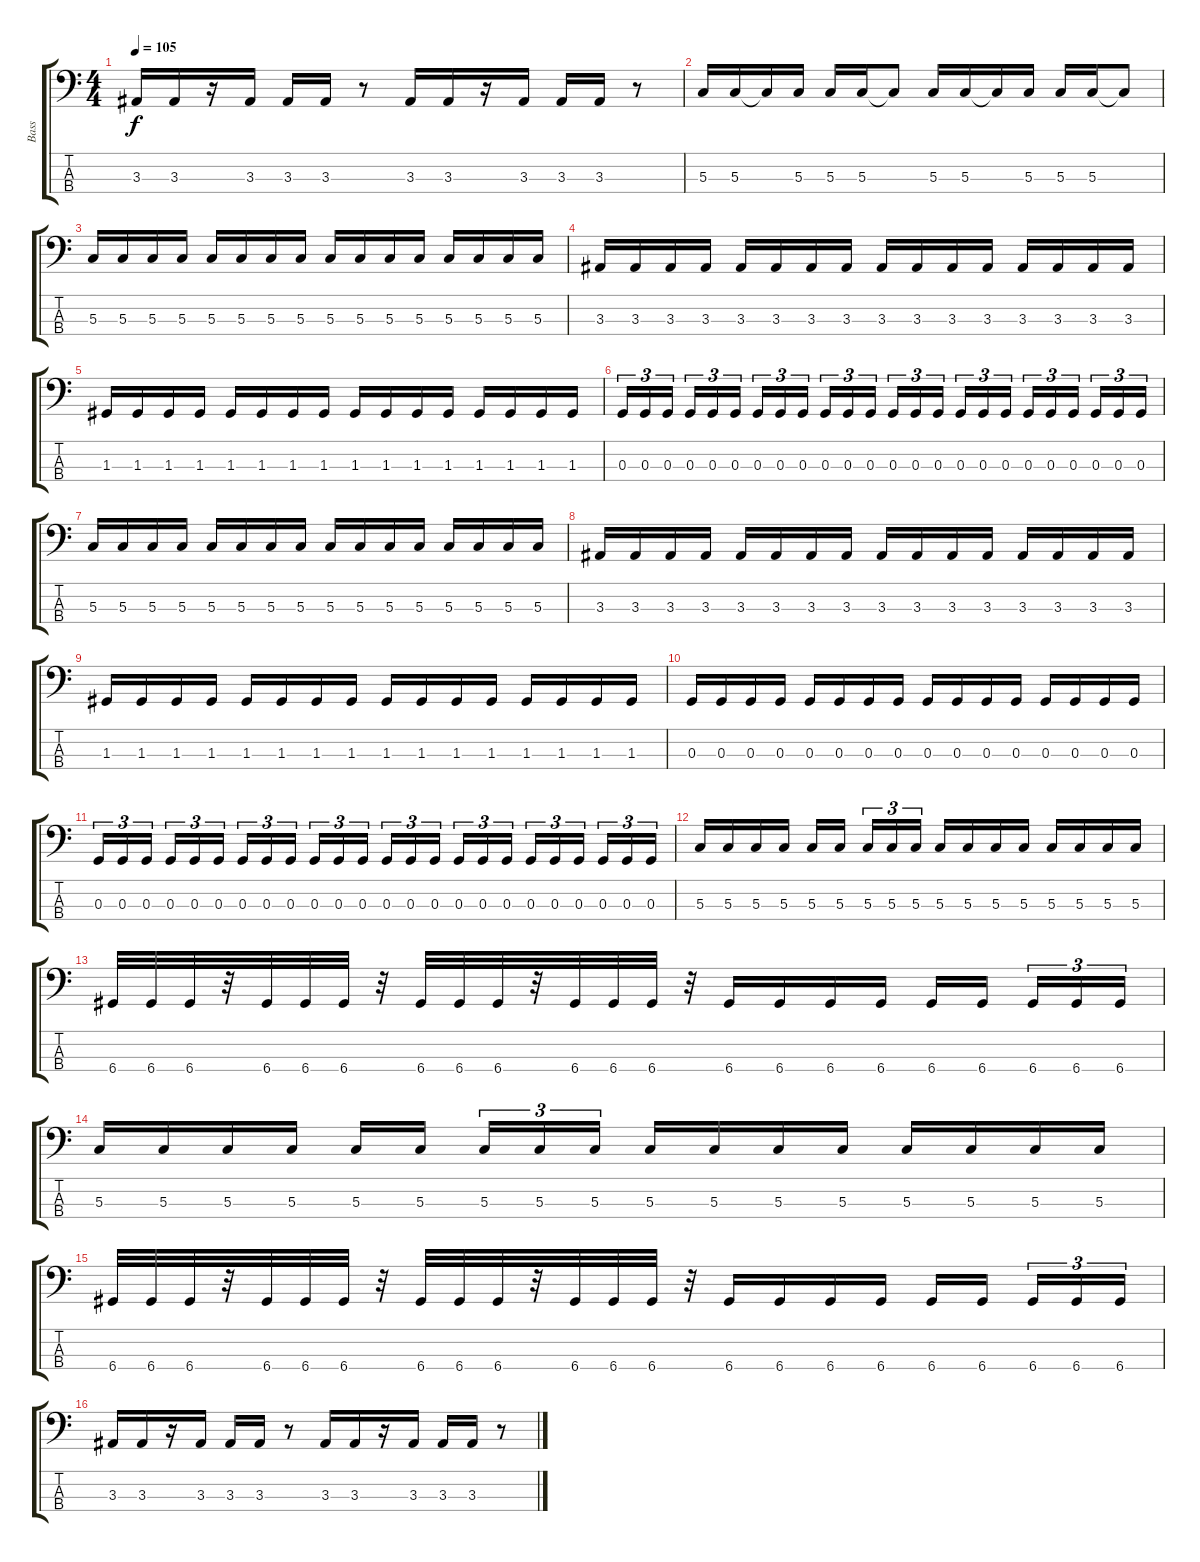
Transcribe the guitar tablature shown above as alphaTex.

\track ("Bass" "Bass") {instrument electricbassfinger}
\staff {score tabs}
\tuning (F2 C2 G1 D1) {hide}
\ts (4 4)
\tempo 105
\clef f4
\ks c
3.3.16{dy f} 3.3.16 r.16 3.3.16 3.3.16 3.3.16 r.8 3.3.16 3.3.16 r.16 3.3.16 3.3.16 3.3.16 r.8 |
5.3.16 5.3.16 5.3{t}.16 5.3.16 5.3.16 5.3.16 5.3{t}.8 5.3.16 5.3.16 5.3{t}.16 5.3.16 5.3.16 5.3.16 5.3{t}.8 |
5.3.16 5.3.16 5.3.16 5.3.16 5.3.16 5.3.16 5.3.16 5.3.16 5.3.16 5.3.16 5.3.16 5.3.16 5.3.16 5.3.16 5.3.16 5.3.16 |
3.3.16 3.3.16 3.3.16 3.3.16 3.3.16 3.3.16 3.3.16 3.3.16 3.3.16 3.3.16 3.3.16 3.3.16 3.3.16 3.3.16 3.3.16 3.3.16 |
1.3.16 1.3.16 1.3.16 1.3.16 1.3.16 1.3.16 1.3.16 1.3.16 1.3.16 1.3.16 1.3.16 1.3.16 1.3.16 1.3.16 1.3.16 1.3.16 |
0.3.16{tu (3 2)} 0.3.16{tu (3 2)} 0.3.16{tu (3 2) beam splitsecondary} 0.3.16{tu (3 2)} 0.3.16{tu (3 2)} 0.3.16{tu (3 2)} 0.3.16{tu (3 2)} 0.3.16{tu (3 2)} 0.3.16{tu (3 2) beam splitsecondary} 0.3.16{tu (3 2)} 0.3.16{tu (3 2)} 0.3.16{tu (3 2)} 0.3.16{tu (3 2)} 0.3.16{tu (3 2)} 0.3.16{tu (3 2) beam splitsecondary} 0.3.16{tu (3 2)} 0.3.16{tu (3 2)} 0.3.16{tu (3 2)} 0.3.16{tu (3 2)} 0.3.16{tu (3 2)} 0.3.16{tu (3 2) beam splitsecondary} 0.3.16{tu (3 2)} 0.3.16{tu (3 2)} 0.3.16{tu (3 2)} |
5.3.16 5.3.16 5.3.16 5.3.16 5.3.16 5.3.16 5.3.16 5.3.16 5.3.16 5.3.16 5.3.16 5.3.16 5.3.16 5.3.16 5.3.16 5.3.16 |
3.3.16 3.3.16 3.3.16 3.3.16 3.3.16 3.3.16 3.3.16 3.3.16 3.3.16 3.3.16 3.3.16 3.3.16 3.3.16 3.3.16 3.3.16 3.3.16 |
1.3.16 1.3.16 1.3.16 1.3.16 1.3.16 1.3.16 1.3.16 1.3.16 1.3.16 1.3.16 1.3.16 1.3.16 1.3.16 1.3.16 1.3.16 1.3.16 |
0.3.16 0.3.16 0.3.16 0.3.16 0.3.16 0.3.16 0.3.16 0.3.16 0.3.16 0.3.16 0.3.16 0.3.16 0.3.16 0.3.16 0.3.16 0.3.16 |
0.3.16{tu (3 2)} 0.3.16{tu (3 2)} 0.3.16{tu (3 2) beam splitsecondary} 0.3.16{tu (3 2)} 0.3.16{tu (3 2)} 0.3.16{tu (3 2)} 0.3.16{tu (3 2)} 0.3.16{tu (3 2)} 0.3.16{tu (3 2) beam splitsecondary} 0.3.16{tu (3 2)} 0.3.16{tu (3 2)} 0.3.16{tu (3 2)} 0.3.16{tu (3 2)} 0.3.16{tu (3 2)} 0.3.16{tu (3 2) beam splitsecondary} 0.3.16{tu (3 2)} 0.3.16{tu (3 2)} 0.3.16{tu (3 2)} 0.3.16{tu (3 2)} 0.3.16{tu (3 2)} 0.3.16{tu (3 2) beam splitsecondary} 0.3.16{tu (3 2)} 0.3.16{tu (3 2)} 0.3.16{tu (3 2)} |
5.3.16 5.3.16 5.3.16 5.3.16 5.3.16 5.3.16{beam splitsecondary} 5.3.16{tu (3 2)} 5.3.16{tu (3 2)} 5.3.16{tu (3 2)} 5.3.16 5.3.16 5.3.16 5.3.16 5.3.16 5.3.16 5.3.16 5.3.16 |
6.4.32 6.4.32 6.4.32 r.32 6.4.32 6.4.32 6.4.32 r.32 6.4.32 6.4.32 6.4.32 r.32 6.4.32 6.4.32 6.4.32 r.32 6.4.16 6.4.16 6.4.16 6.4.16 6.4.16 6.4.16{beam splitsecondary} 6.4.16{tu (3 2)} 6.4.16{tu (3 2)} 6.4.16{tu (3 2)} |
5.3.16 5.3.16 5.3.16 5.3.16 5.3.16 5.3.16{beam splitsecondary} 5.3.16{tu (3 2)} 5.3.16{tu (3 2)} 5.3.16{tu (3 2)} 5.3.16 5.3.16 5.3.16 5.3.16 5.3.16 5.3.16 5.3.16 5.3.16 |
6.4.32 6.4.32 6.4.32 r.32 6.4.32 6.4.32 6.4.32 r.32 6.4.32 6.4.32 6.4.32 r.32 6.4.32 6.4.32 6.4.32 r.32 6.4.16 6.4.16 6.4.16 6.4.16 6.4.16 6.4.16{beam splitsecondary} 6.4.16{tu (3 2)} 6.4.16{tu (3 2)} 6.4.16{tu (3 2)} |
3.3.16 3.3.16 r.16 3.3.16 3.3.16 3.3.16 r.8 3.3.16 3.3.16 r.16 3.3.16 3.3.16 3.3.16 r.8
